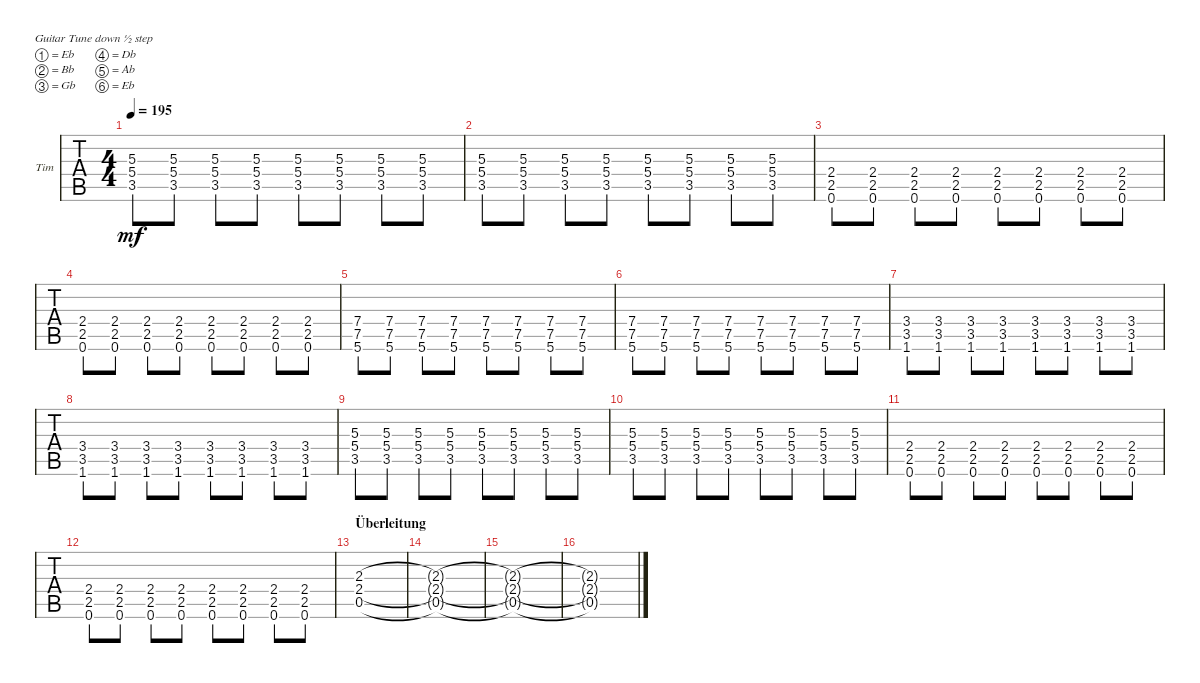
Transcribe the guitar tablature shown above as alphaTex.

\defaultSystemsLayout 4
\bracketExtendMode groupsimilarinstruments
\firstSystemTrackNameOrientation horizontal
\otherSystemsTrackNameOrientation horizontal
\track ("Rhytm Guitar" "Tim ") {instrument overdrivenguitar}
\staff {tabs}
\tuning (Eb4 Bb3 Gb3 Db3 Ab2 Eb2)
\ts (4 4)
\tempo 195
\clef g2
\ks c
(3.5 5.4 5.3).8{dy mf} (3.5 5.4 5.3).8 (3.5 5.4 5.3).8 (3.5 5.4 5.3).8 (3.5 5.4 5.3).8 (3.5 5.4 5.3).8 (3.5 5.4 5.3).8 (3.5 5.4 5.3).8 |
(3.5 5.4 5.3).8 (3.5 5.4 5.3).8 (3.5 5.4 5.3).8 (3.5 5.4 5.3).8 (3.5 5.4 5.3).8 (3.5 5.4 5.3).8 (3.5 5.4 5.3).8 (3.5 5.4 5.3).8 |
(0.6 2.5 2.4).8 (0.6 2.5 2.4).8 (0.6 2.5 2.4).8 (0.6 2.5 2.4).8 (0.6 2.5 2.4).8 (0.6 2.5 2.4).8 (0.6 2.5 2.4).8 (0.6 2.5 2.4).8 |
(0.6 2.5 2.4).8 (0.6 2.5 2.4).8 (0.6 2.5 2.4).8 (0.6 2.5 2.4).8 (0.6 2.5 2.4).8 (0.6 2.5 2.4).8 (0.6 2.5 2.4).8 (0.6 2.5 2.4).8 |
(5.6 7.5 7.4).8 (5.6 7.5 7.4).8 (5.6 7.5 7.4).8 (5.6 7.5 7.4).8 (5.6 7.5 7.4).8 (5.6 7.5 7.4).8 (5.6 7.5 7.4).8 (5.6 7.5 7.4).8 |
(5.6 7.5 7.4).8 (5.6 7.5 7.4).8 (5.6 7.5 7.4).8 (5.6 7.5 7.4).8 (5.6 7.5 7.4).8 (5.6 7.5 7.4).8 (5.6 7.5 7.4).8 (5.6 7.5 7.4).8 |
(1.6 3.5 3.4).8 (1.6 3.5 3.4).8 (1.6 3.5 3.4).8 (1.6 3.5 3.4).8 (1.6 3.5 3.4).8 (1.6 3.5 3.4).8 (1.6 3.5 3.4).8 (1.6 3.5 3.4).8 |
(1.6 3.5 3.4).8 (1.6 3.5 3.4).8 (1.6 3.5 3.4).8 (1.6 3.5 3.4).8 (1.6 3.5 3.4).8 (1.6 3.5 3.4).8 (1.6 3.5 3.4).8 (1.6 3.5 3.4).8 |
(3.5 5.4 5.3).8 (3.5 5.4 5.3).8 (3.5 5.4 5.3).8 (3.5 5.4 5.3).8 (3.5 5.4 5.3).8 (3.5 5.4 5.3).8 (3.5 5.4 5.3).8 (3.5 5.4 5.3).8 |
(3.5 5.4 5.3).8 (3.5 5.4 5.3).8 (3.5 5.4 5.3).8 (3.5 5.4 5.3).8 (3.5 5.4 5.3).8 (3.5 5.4 5.3).8 (3.5 5.4 5.3).8 (3.5 5.4 5.3).8 |
(0.6 2.5 2.4).8 (0.6 2.5 2.4).8 (0.6 2.5 2.4).8 (0.6 2.5 2.4).8 (0.6 2.5 2.4).8 (0.6 2.5 2.4).8 (0.6 2.5 2.4).8 (0.6 2.5 2.4).8 |
(0.6 2.5 2.4).8 (0.6 2.5 2.4).8 (0.6 2.5 2.4).8 (0.6 2.5 2.4).8 (0.6 2.5 2.4).8 (0.6 2.5 2.4).8 (0.6 2.5 2.4).8 (0.6 2.5 2.4).8 |
\section ("" "Überleitung")
(0.5 2.4 2.3).1 |
(0.5{t} 2.4{t} 2.3{t}).1 |
(0.5{t} 2.4{t} 2.3{t}).1 |
(0.5{t} 2.4{t} 2.3{t}).1
